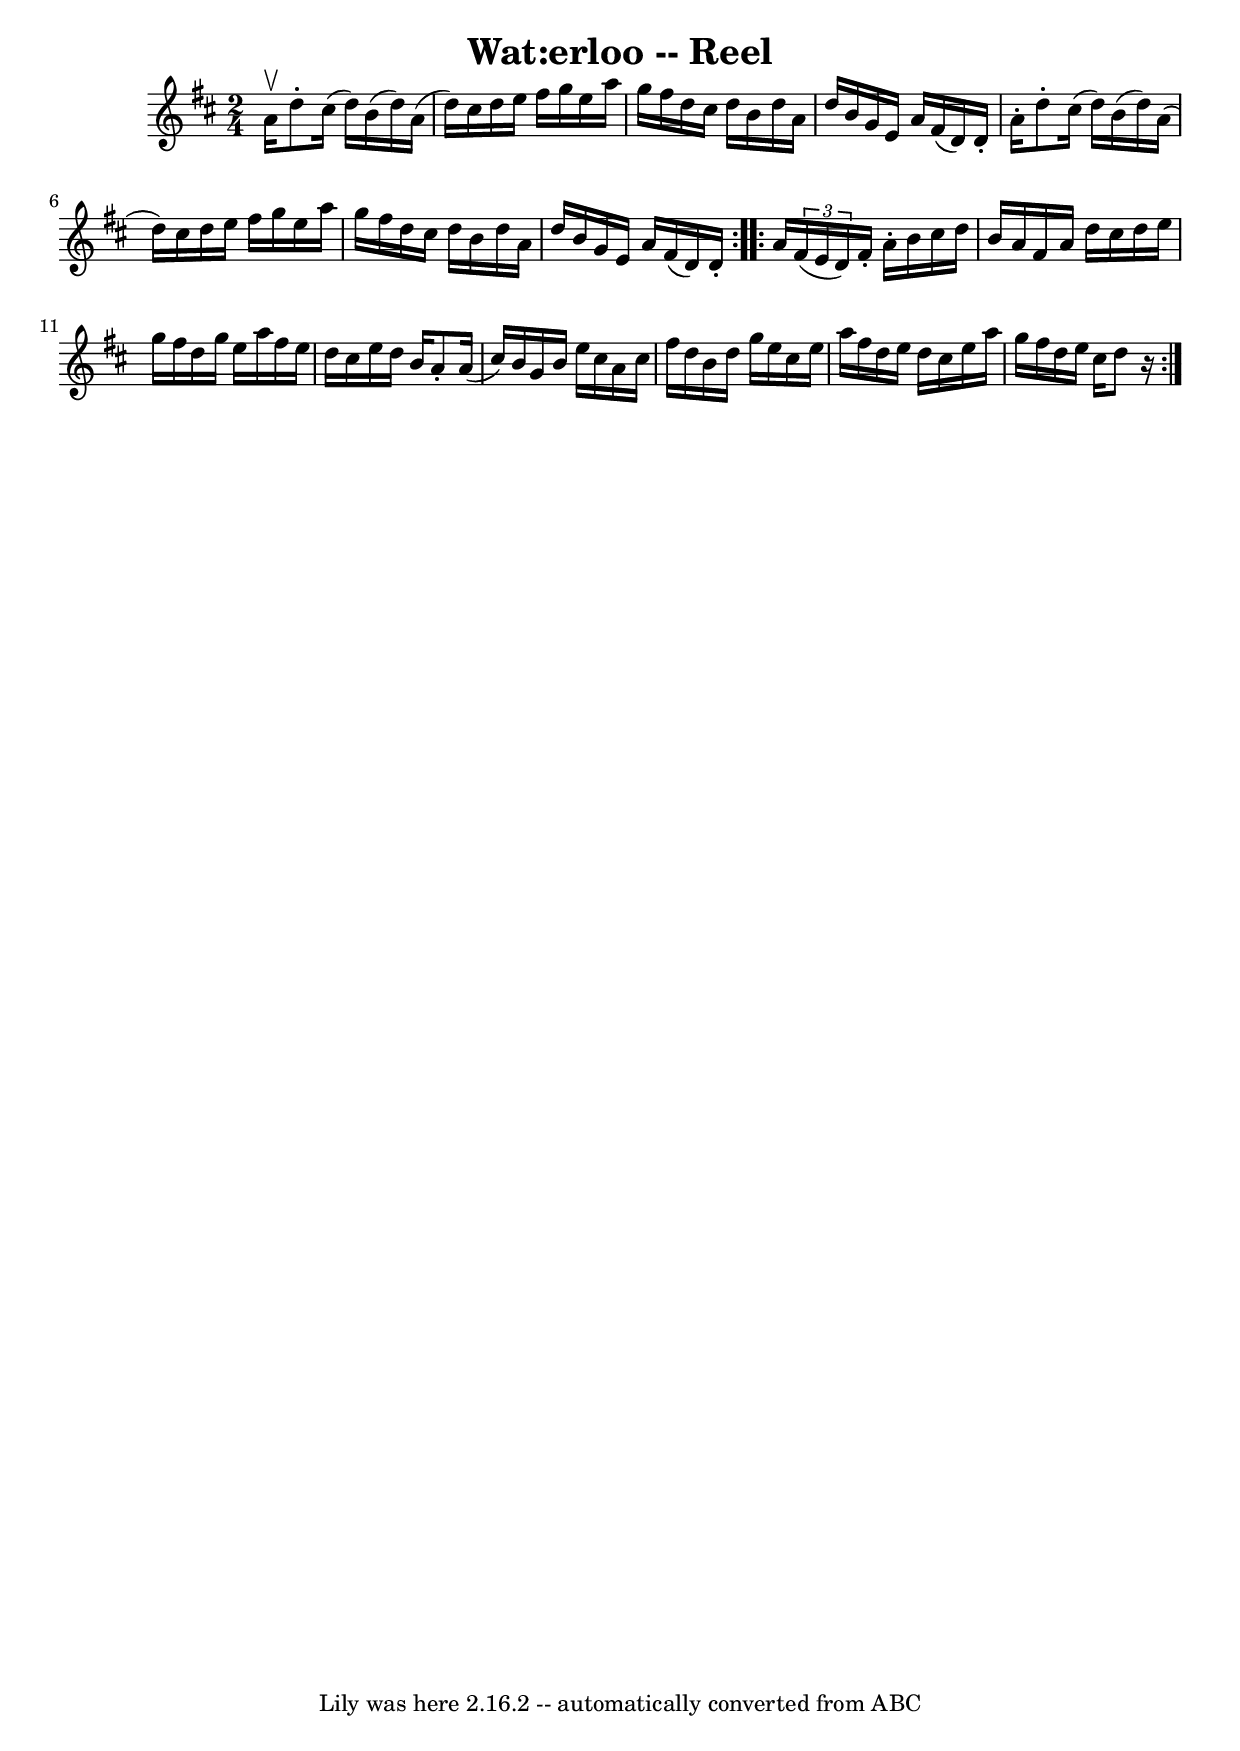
\version "2.16.2"
\include "Mammoth.ily"
\header {
  %% book = "Ryan's Mammoth Collection"
  crossRefNumber = "1"
  footnotes = "\\\\186"
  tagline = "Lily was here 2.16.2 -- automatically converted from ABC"
  title = "Wat:erloo -- Reel"

}
voicedefault =  {



  \repeat volta 2 {

    \time 2/4 
    \key d \major
    a'16^\upbow |
    d''8-. cis''16 (d''16 ) b'16 (d''16) a'16 (d''16)   |
    cis''16 d''16    
    e''16 fis''16 g''16 e''16 a''16 g''16    |
    fis''16    
    d''16 cis''16 d''16 b'16 d''16 a'16 d''16    |
    b'16  
    g'16 e'16 a'16 fis'16 (d'16) d'16-. a'16-.   |
    
    d''8-. cis''16 (d''16) b'16 (d''16) a'16 (d''16)    |
    cis''16 d''16 e''16 fis''16 g''16 e''16 a''16    
    g''16    |
    fis''16 d''16 cis''16 d''16 b'16 d''16    
    a'16 d''16    |
    b'16 g'16 e'16 a'16 fis'16 (d'16) 
    d'16-.   
  }     
  \repeat volta 2 {
    a'16  |
    \times 2/3 { fis'16 
		 (e'16 d'16) 
	       } fis'16-. a'16-. b'16 cis''16 d''16 b'16  |
    a'16 fis'16 a'16 d''16 cis''16 d''16 e''16    
    g''16    |
    fis''16 d''16 g''16 e''16 a''16 fis''16    
    e''16 d''16    |
    cis''16 e''16 d''16 b'16 a'8-. a'16 (cis''16)   |
    b'16 g'16 b'16 e''16 cis''16 a'16 
    cis''16 fis''16    |
    d''16 b'16 d''16 g''16 e''16    
    cis''16 e''16 a''16    |
    fis''16 d''16 e''16 d''16    
    cis''16 e''16 a''16 g''16    |
    fis''16 d''16 e''16    
    cis''16 d''8    r16   
  }   

}

\score{
  <<

    \context Staff="default"
    {
      \voicedefault 
      
    }

  >>
  \layout {
    
  }
  \midi {
  }

}
